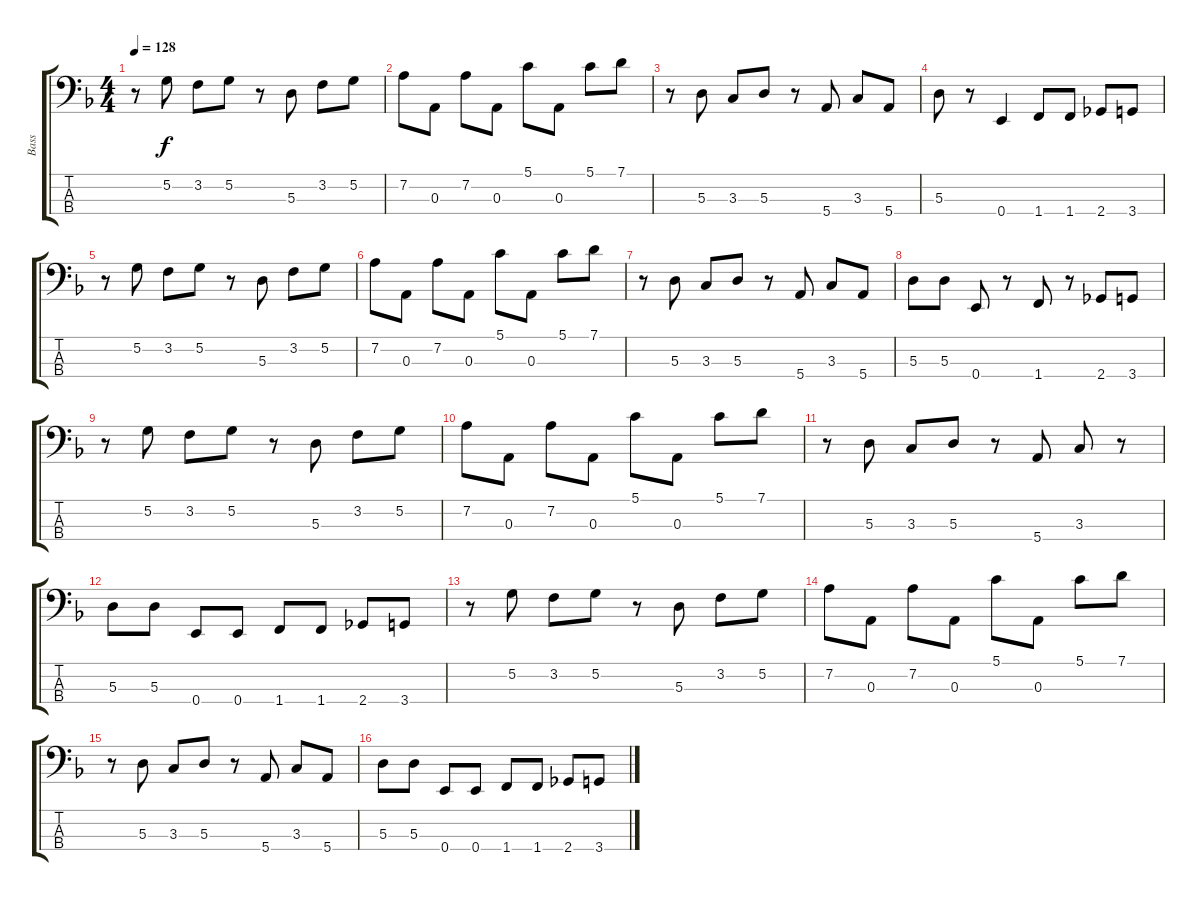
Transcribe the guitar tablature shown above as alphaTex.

\track ("Bass" "Bass") {instrument synthbass1}
\staff {score tabs}
\tuning (G2 D2 A1 E1) {hide}
\ts (4 4)
\tempo 128
\clef f4
\ks f
r.8{dy f} 5.2.8 3.2.8 5.2.8 r.8 5.3.8 3.2.8 5.2.8 |
7.2.8 0.3.8 7.2.8 0.3.8 5.1.8 0.3.8 5.1.8 7.1.8 |
r.8 5.3.8 3.3.8 5.3.8 r.8 5.4.8 3.3.8 5.4.8 |
5.3.8 r.8 0.4.4 1.4.8 1.4.8 2.4.8 3.4.8 |
r.8 5.2.8 3.2.8 5.2.8 r.8 5.3.8 3.2.8 5.2.8 |
7.2.8 0.3.8 7.2.8 0.3.8 5.1.8 0.3.8 5.1.8 7.1.8 |
r.8 5.3.8 3.3.8 5.3.8 r.8 5.4.8 3.3.8 5.4.8 |
5.3.8 5.3.8 0.4.8 r.8 1.4.8 r.8 2.4.8 3.4.8 |
r.8 5.2.8 3.2.8 5.2.8 r.8 5.3.8 3.2.8 5.2.8 |
7.2.8 0.3.8 7.2.8 0.3.8 5.1.8 0.3.8 5.1.8 7.1.8 |
r.8 5.3.8 3.3.8 5.3.8 r.8 5.4.8 3.3.8 r.8 |
5.3.8 5.3.8 0.4.8 0.4.8 1.4.8 1.4.8 2.4.8 3.4.8 |
r.8 5.2.8 3.2.8 5.2.8 r.8 5.3.8 3.2.8 5.2.8 |
7.2.8 0.3.8 7.2.8 0.3.8 5.1.8 0.3.8 5.1.8 7.1.8 |
r.8 5.3.8 3.3.8 5.3.8 r.8 5.4.8 3.3.8 5.4.8 |
5.3.8 5.3.8 0.4.8 0.4.8 1.4.8 1.4.8 2.4.8 3.4.8
